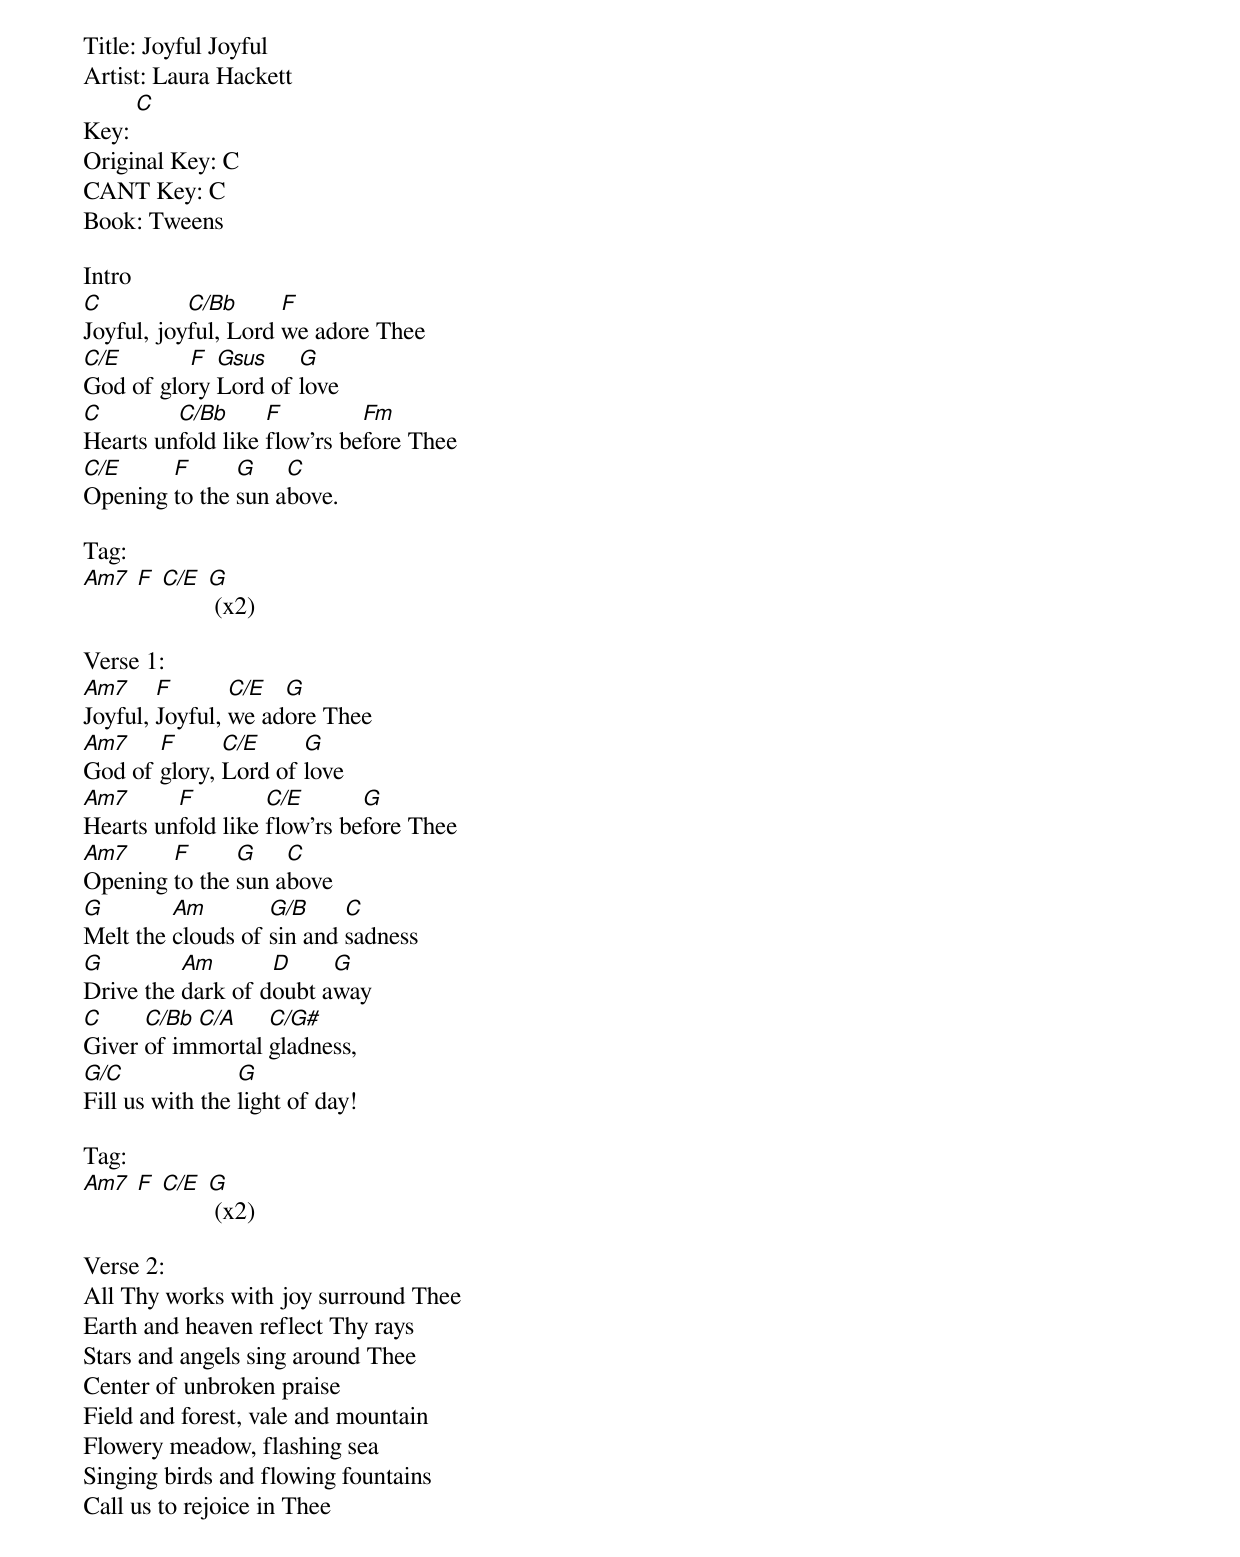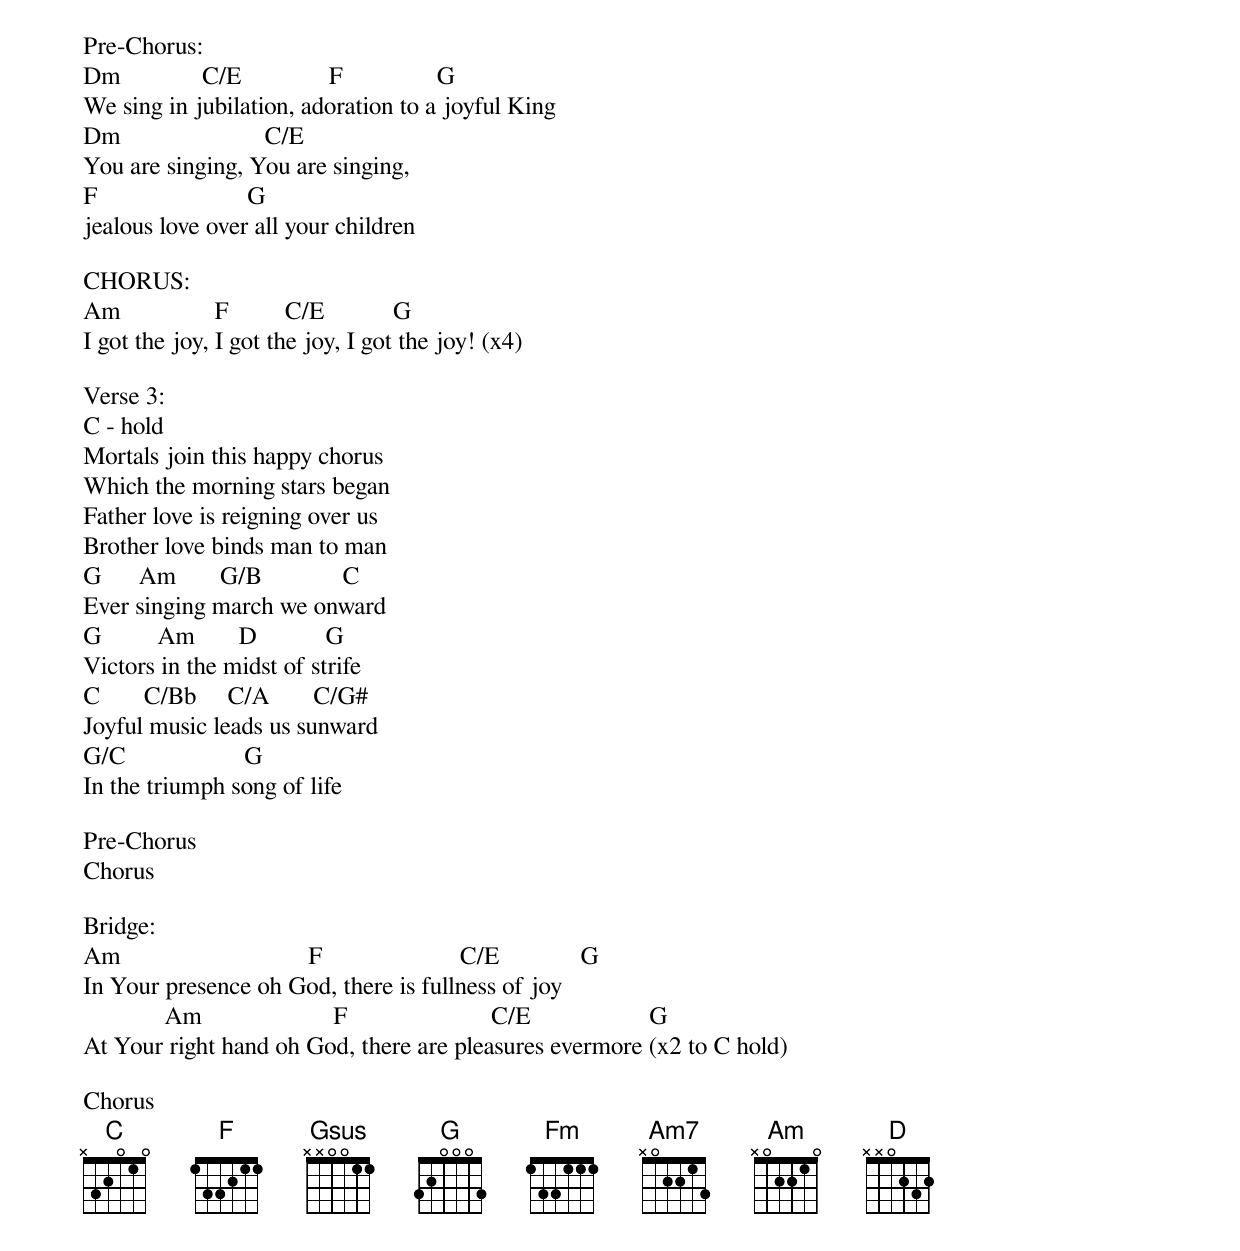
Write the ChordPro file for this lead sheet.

Title: Joyful Joyful
Artist: Laura Hackett
Key: [C]
Original Key: C
CANT Key: C
Book: Tweens

Intro
[C]Joyful, joy[C/Bb]ful, Lord [F]we adore Thee
[C/E]God of glo[F]ry [Gsus]Lord of [G]love
[C]Hearts un[C/Bb]fold like [F]flow'rs be[Fm]fore Thee
[C/E]Opening [F]to the [G]sun a[C]bove.

Tag:
[Am7] [F] [C/E] [G] (x2)

Verse 1:
[Am7]Joyful, [F]Joyful, [C/E]we ad[G]ore Thee
[Am7]God of [F]glory, [C/E]Lord of [G]love
[Am7]Hearts un[F]fold like [C/E]flow'rs be[G]fore Thee
[Am7]Opening [F]to the [G]sun a[C]bove
[G]Melt the [Am]clouds of [G/B]sin and [C]sadness
[G]Drive the [Am]dark of d[D]oubt a[G]way
[C]Giver [C/Bb]of im[C/A]mortal [C/G#]gladness,
[G/C]Fill us with the [G]light of day!

Tag:
[Am7] [F] [C/E] [G] (x2)

Verse 2:
All Thy works with joy surround Thee
Earth and heaven reflect Thy rays
Stars and angels sing around Thee
Center of unbroken praise
Field and forest, vale and mountain
Flowery meadow, flashing sea
Singing birds and flowing fountains
Call us to rejoice in Thee

Pre-Chorus:
Dm             C/E              F               G
We sing in jubilation, adoration to a joyful King
Dm	                      C/E
You are singing, You are singing,
F	                       G
jealous love over all your children

CHORUS:
Am	              F	        C/E          	G
I got the joy, I got the joy, I got the joy! (x4)

Verse 3:
C - hold
Mortals join this happy chorus
Which the morning stars began
Father love is reigning over us
Brother love binds man to man
G      Am       G/B             C
Ever singing march we onward
G         Am       D	          G
Victors in the midst of strife
C       C/Bb     C/A       C/G#
Joyful music leads us sunward
G/C                   G
In the triumph song of life

Pre-Chorus
Chorus

Bridge:
Am                              F                      C/E             G
In Your presence oh God, there is fullness of joy
             Am                     F                       C/E                   G
At Your right hand oh God, there are pleasures evermore (x2 to C hold)

Chorus
